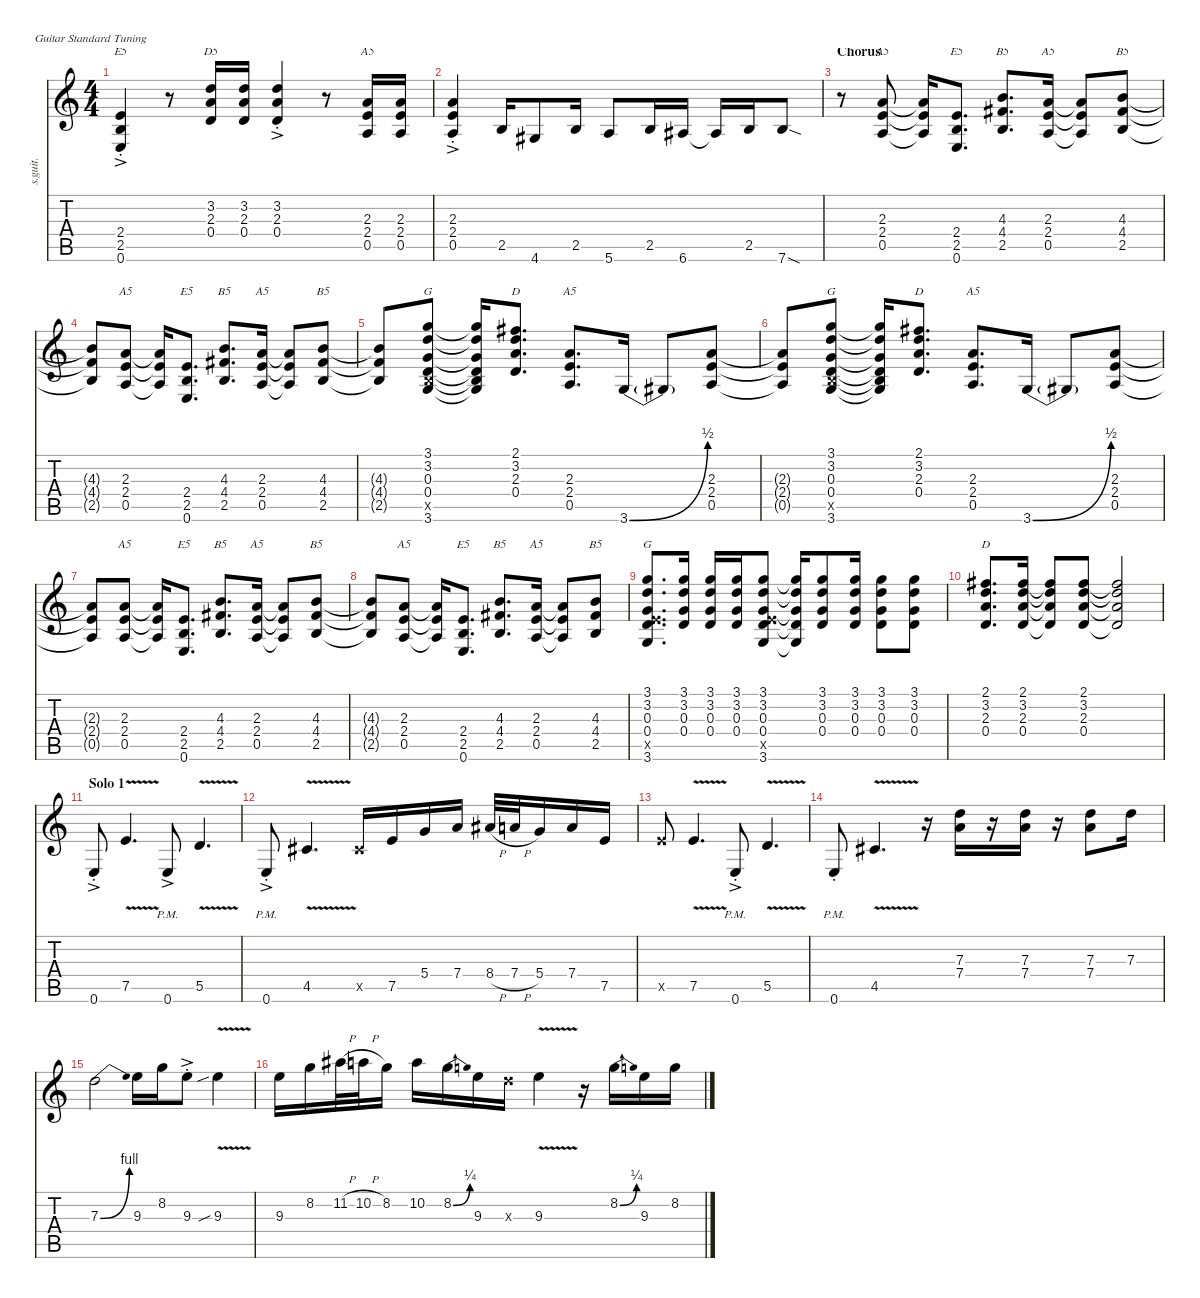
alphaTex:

\defaultSystemsLayout 4
\hideDynamics
\bracketExtendMode nobrackets
\track ("Angus Young - Lead Guitar" "s.guit.") {instrument overdrivenguitar}
\staff {score tabs}
\tuning (E4 B3 G3 D3 A2 E2)
\chord ("E5" 3 1 2 2 0 x) {showdiagram false}
\chord ("D5" 3 1 2 2 0 x) {showdiagram false}
\chord ("A5" 3 1 2 2 0 x) {showdiagram false}
\chord ("B5" 3 1 2 2 0 x) {showdiagram false}
\chord ("G" 3 1 2 2 0 x) {showdiagram false}
\chord ("D" 3 1 2 2 0 x) {showdiagram false}
\ts (4 4)
\tempo (93 hide)
\clef g2
\ks c
(2.4{ac st} 2.5{ac st} 0.6{ac st}).4{ch "E5" lyrics (0 "") lyrics (1 "") lyrics (2 "") lyrics (3 "") lyrics (4 "") dy pp} r.8 (3.2 2.3 0.4).16{ch "D5" lyrics (0 "") lyrics (1 "") lyrics (2 "") lyrics (3 "") lyrics (4 "") dy f} (3.2 2.3 0.4).16{lyrics (0 "") lyrics (1 "") lyrics (2 "") lyrics (3 "") lyrics (4 "")} (3.2{ac st} 2.3{ac st} 0.4{ac st}).4{lyrics (0 "") lyrics (1 "") lyrics (2 "") lyrics (3 "") lyrics (4 "") dy pp} r.8 (2.3 2.4 0.5).16{ch "A5" lyrics (0 "") lyrics (1 "") lyrics (2 "") lyrics (3 "") lyrics (4 "") dy f} (2.3 2.4 0.5).16{lyrics (0 "") lyrics (1 "") lyrics (2 "") lyrics (3 "") lyrics (4 "")} |
(2.3{ac st} 2.4{ac st} 0.5{ac st}).4{lyrics (0 "") lyrics (1 "") lyrics (2 "") lyrics (3 "") lyrics (4 "")} 2.5.16{lyrics (0 "") lyrics (1 "") lyrics (2 "") lyrics (3 "") lyrics (4 "")} 4.6{acc #}.8{lyrics (0 "") lyrics (1 "") lyrics (2 "") lyrics (3 "") lyrics (4 "")} 2.5.16{lyrics (0 "") lyrics (1 "") lyrics (2 "") lyrics (3 "") lyrics (4 "")} 5.6.8{lyrics (0 "") lyrics (1 "") lyrics (2 "") lyrics (3 "") lyrics (4 "")} 2.5.16{lyrics (0 "") lyrics (1 "") lyrics (2 "") lyrics (3 "") lyrics (4 "")} 6.6{acc #}.16{lyrics (0 "") lyrics (1 "") lyrics (2 "") lyrics (3 "") lyrics (4 "")} 6.6{t acc #}.16{lyrics (0 "") lyrics (1 "") lyrics (2 "") lyrics (3 "") lyrics (4 "")} 2.5.16{lyrics (0 "") lyrics (1 "") lyrics (2 "") lyrics (3 "") lyrics (4 "")} 7.6{sod}.8{lyrics (0 "") lyrics (1 "") lyrics (2 "") lyrics (3 "") lyrics (4 "")} |
\section ("" "Chorus")
\tempo (95 hide)
r.8 (2.3 2.4 0.5).8{ch "A5" lyrics (0 "") lyrics (1 "") lyrics (2 "") lyrics (3 "") lyrics (4 "")} (2.3{t} 2.4{t} 0.5{t}).16{lyrics (0 "") lyrics (1 "") lyrics (2 "") lyrics (3 "") lyrics (4 "")} (2.4 2.5 0.6).8{d ch "E5" lyrics (0 "") lyrics (1 "") lyrics (2 "") lyrics (3 "") lyrics (4 "")} (4.3 4.4{acc #} 2.5).8{d ch "B5" lyrics (0 "") lyrics (1 "") lyrics (2 "") lyrics (3 "") lyrics (4 "")} (2.3 2.4 0.5).16{ch "A5" lyrics (0 "") lyrics (1 "") lyrics (2 "") lyrics (3 "") lyrics (4 "")} (2.3{t} 2.4{t} 0.5{t}).8{lyrics (0 "") lyrics (1 "") lyrics (2 "") lyrics (3 "") lyrics (4 "")} (4.3 4.4{acc #} 2.5).8{ch "B5" lyrics (0 "") lyrics (1 "") lyrics (2 "") lyrics (3 "") lyrics (4 "")} |
(4.3{t} 4.4{t acc #} 2.5{t}).8{lyrics (0 "") lyrics (1 "") lyrics (2 "") lyrics (3 "") lyrics (4 "")} (2.3 2.4 0.5).8{ch "A5" lyrics (0 "") lyrics (1 "") lyrics (2 "") lyrics (3 "") lyrics (4 "")} (2.3{t} 2.4{t} 0.5{t}).16{lyrics (0 "") lyrics (1 "") lyrics (2 "") lyrics (3 "") lyrics (4 "")} (2.4 2.5 0.6).8{d ch "E5" lyrics (0 "") lyrics (1 "") lyrics (2 "") lyrics (3 "") lyrics (4 "")} (4.3 4.4{acc #} 2.5).8{d ch "B5" lyrics (0 "") lyrics (1 "") lyrics (2 "") lyrics (3 "") lyrics (4 "")} (2.3 2.4 0.5).16{ch "A5" lyrics (0 "") lyrics (1 "") lyrics (2 "") lyrics (3 "") lyrics (4 "")} (2.3{t} 2.4{t} 0.5{t}).8{lyrics (0 "") lyrics (1 "") lyrics (2 "") lyrics (3 "") lyrics (4 "")} (4.3 4.4{acc #} 2.5).8{ch "B5" lyrics (0 "") lyrics (1 "") lyrics (2 "") lyrics (3 "") lyrics (4 "")} |
(4.3{t} 4.4{t acc #} 2.5{t}).8{lyrics (0 "") lyrics (1 "") lyrics (2 "") lyrics (3 "") lyrics (4 "")} (3.1 3.2 0.3 0.4 2.5{x} 3.6).8{ch "G" lyrics (0 "") lyrics (1 "") lyrics (2 "") lyrics (3 "") lyrics (4 "")} (3.1{t} 3.2{t} 0.3{t} 0.4{t} 2.5{t} 3.6{t}).16{lyrics (0 "") lyrics (1 "") lyrics (2 "") lyrics (3 "") lyrics (4 "")} (2.1{acc #} 3.2 2.3 0.4).8{d ch "D" lyrics (0 "") lyrics (1 "") lyrics (2 "") lyrics (3 "") lyrics (4 "")} (2.3 2.4 0.5).8{d ch "A5" lyrics (0 "") lyrics (1 "") lyrics (2 "") lyrics (3 "") lyrics (4 "")} 3.6{be (bend 0 0 15 2)}.16{lyrics (0 "") lyrics (1 "") lyrics (2 "") lyrics (3 "") lyrics (4 "")} 3.6{t}.8{lyrics (0 "") lyrics (1 "") lyrics (2 "") lyrics (3 "") lyrics (4 "")} (2.3 2.4 0.5).8{lyrics (0 "") lyrics (1 "") lyrics (2 "") lyrics (3 "") lyrics (4 "")} |
(2.3{t} 2.4{t} 0.5{t}).8{lyrics (0 "") lyrics (1 "") lyrics (2 "") lyrics (3 "") lyrics (4 "")} (3.1 3.2 0.3 0.4 2.5{x} 3.6).8{ch "G" lyrics (0 "") lyrics (1 "") lyrics (2 "") lyrics (3 "") lyrics (4 "")} (3.1{t} 3.2{t} 0.3{t} 0.4{t} 2.5{t} 3.6{t}).16{lyrics (0 "") lyrics (1 "") lyrics (2 "") lyrics (3 "") lyrics (4 "")} (2.1{acc #} 3.2 2.3 0.4).8{d ch "D" lyrics (0 "") lyrics (1 "") lyrics (2 "") lyrics (3 "") lyrics (4 "")} (2.3 2.4 0.5).8{d ch "A5" lyrics (0 "") lyrics (1 "") lyrics (2 "") lyrics (3 "") lyrics (4 "")} 3.6{be (bend 0 0 15 2)}.16{lyrics (0 "") lyrics (1 "") lyrics (2 "") lyrics (3 "") lyrics (4 "")} 3.6{t}.8{lyrics (0 "") lyrics (1 "") lyrics (2 "") lyrics (3 "") lyrics (4 "")} (2.3 2.4 0.5).8{lyrics (0 "") lyrics (1 "") lyrics (2 "") lyrics (3 "") lyrics (4 "")} |
\tempo (97 hide)
(2.3{t} 2.4{t} 0.5{t}).8{lyrics (0 "") lyrics (1 "") lyrics (2 "") lyrics (3 "") lyrics (4 "")} (2.3 2.4 0.5).8{ch "A5" lyrics (0 "") lyrics (1 "") lyrics (2 "") lyrics (3 "") lyrics (4 "")} (2.3{t} 2.4{t} 0.5{t}).16{lyrics (0 "") lyrics (1 "") lyrics (2 "") lyrics (3 "") lyrics (4 "")} (2.4 2.5 0.6).8{d ch "E5" lyrics (0 "") lyrics (1 "") lyrics (2 "") lyrics (3 "") lyrics (4 "")} (4.3 4.4{acc #} 2.5).8{d ch "B5" lyrics (0 "") lyrics (1 "") lyrics (2 "") lyrics (3 "") lyrics (4 "")} (2.3 2.4 0.5).16{ch "A5" lyrics (0 "") lyrics (1 "") lyrics (2 "") lyrics (3 "") lyrics (4 "")} (2.3{t} 2.4{t} 0.5{t}).8{lyrics (0 "") lyrics (1 "") lyrics (2 "") lyrics (3 "") lyrics (4 "")} (4.3 4.4{acc #} 2.5).8{ch "B5" lyrics (0 "") lyrics (1 "") lyrics (2 "") lyrics (3 "") lyrics (4 "")} |
(4.3{t} 4.4{t acc #} 2.5{t}).8{lyrics (0 "") lyrics (1 "") lyrics (2 "") lyrics (3 "") lyrics (4 "")} (2.3 2.4 0.5).8{ch "A5" lyrics (0 "") lyrics (1 "") lyrics (2 "") lyrics (3 "") lyrics (4 "")} (2.3{t} 2.4{t} 0.5{t}).16{lyrics (0 "") lyrics (1 "") lyrics (2 "") lyrics (3 "") lyrics (4 "")} (2.4 2.5 0.6).8{d ch "E5" lyrics (0 "") lyrics (1 "") lyrics (2 "") lyrics (3 "") lyrics (4 "")} (4.3 4.4{acc #} 2.5).8{d ch "B5" lyrics (0 "") lyrics (1 "") lyrics (2 "") lyrics (3 "") lyrics (4 "")} (2.3 2.4 0.5).16{ch "A5" lyrics (0 "") lyrics (1 "") lyrics (2 "") lyrics (3 "") lyrics (4 "")} (2.3{t} 2.4{t} 0.5{t}).8{lyrics (0 "") lyrics (1 "") lyrics (2 "") lyrics (3 "") lyrics (4 "")} (4.3 4.4{acc #} 2.5).8{ch "B5" lyrics (0 "") lyrics (1 "") lyrics (2 "") lyrics (3 "") lyrics (4 "")} |
(7.5{x} 3.1 3.2 0.3 0.4 3.6).8{d ch "G" lyrics (0 "") lyrics (1 "") lyrics (2 "") lyrics (3 "") lyrics (4 "")} (3.1 3.2 0.3 0.4).16{lyrics (0 "") lyrics (1 "") lyrics (2 "") lyrics (3 "") lyrics (4 "")} (3.1 3.2 0.3 0.4).16{lyrics (0 "") lyrics (1 "") lyrics (2 "") lyrics (3 "") lyrics (4 "")} (3.1 3.2 0.3 0.4).16{lyrics (0 "") lyrics (1 "") lyrics (2 "") lyrics (3 "") lyrics (4 "")} (7.5{x} 3.1 3.2 0.3 0.4 3.6).8{lyrics (0 "") lyrics (1 "") lyrics (2 "") lyrics (3 "") lyrics (4 "")} (3.1{t} 3.2{t} 0.3{t} 0.4{t} 3.6{t}).16{lyrics (0 "") lyrics (1 "") lyrics (2 "") lyrics (3 "") lyrics (4 "")} (3.1 3.2 0.3 0.4).8{lyrics (0 "") lyrics (1 "") lyrics (2 "") lyrics (3 "") lyrics (4 "")} (3.1 3.2 0.3 0.4).16{lyrics (0 "") lyrics (1 "") lyrics (2 "") lyrics (3 "") lyrics (4 "")} (3.1 3.2 0.3 0.4).8{lyrics (0 "") lyrics (1 "") lyrics (2 "") lyrics (3 "") lyrics (4 "")} (3.1 3.2 0.3 0.4).8{lyrics (0 "") lyrics (1 "") lyrics (2 "") lyrics (3 "") lyrics (4 "")} |
(2.1{acc #} 3.2 2.3 0.4).8{d ch "D" lyrics (0 "") lyrics (1 "") lyrics (2 "") lyrics (3 "") lyrics (4 "")} (2.1{acc #} 3.2 2.3 0.4).16{lyrics (0 "") lyrics (1 "") lyrics (2 "") lyrics (3 "") lyrics (4 "")} (2.1{t acc #} 3.2{t} 2.3{t} 0.4{t}).8{lyrics (0 "") lyrics (1 "") lyrics (2 "") lyrics (3 "") lyrics (4 "")} (2.1{acc #} 3.2 2.3 0.4).8{lyrics (0 "") lyrics (1 "") lyrics (2 "") lyrics (3 "") lyrics (4 "")} (2.1{t acc #} 3.2{t} 2.3{t} 0.4{t}).2{lyrics (0 "") lyrics (1 "") lyrics (2 "") lyrics (3 "") lyrics (4 "")} |
\section ("" "Solo 1")
\tempo (95 hide)
0.6{ac st}.8{lyrics (0 "") lyrics (1 "") lyrics (2 "") lyrics (3 "") lyrics (4 "") dy pp} 7.5{v}.4{d lyrics (0 "") lyrics (1 "") lyrics (2 "") lyrics (3 "") lyrics (4 "") dy f} 0.6{ac pm}.8{lyrics (0 "") lyrics (1 "") lyrics (2 "") lyrics (3 "") lyrics (4 "") dy pp} 5.5{v}.4{d lyrics (0 "") lyrics (1 "") lyrics (2 "") lyrics (3 "") lyrics (4 "") dy f} |
0.6{ac pm st}.8{lyrics (0 "") lyrics (1 "") lyrics (2 "") lyrics (3 "") lyrics (4 "") dy pp} 4.5{v acc #}.4{d lyrics (0 "") lyrics (1 "") lyrics (2 "") lyrics (3 "") lyrics (4 "") dy f} 4.5{x acc #}.16{lyrics (0 "") lyrics (1 "") lyrics (2 "") lyrics (3 "") lyrics (4 "")} 7.5.16{lyrics (0 "") lyrics (1 "") lyrics (2 "") lyrics (3 "") lyrics (4 "")} 5.4.16{lyrics (0 "") lyrics (1 "") lyrics (2 "") lyrics (3 "") lyrics (4 "")} 7.4.16{lyrics (0 "") lyrics (1 "") lyrics (2 "") lyrics (3 "") lyrics (4 "")} 8.4{h acc #}.32{lyrics (0 "") lyrics (1 "") lyrics (2 "") lyrics (3 "") lyrics (4 "")} 7.4{h}.32{lyrics (0 "") lyrics (1 "") lyrics (2 "") lyrics (3 "") lyrics (4 "")} 5.4.16{lyrics (0 "") lyrics (1 "") lyrics (2 "") lyrics (3 "") lyrics (4 "")} 7.4.16{lyrics (0 "") lyrics (1 "") lyrics (2 "") lyrics (3 "") lyrics (4 "")} 7.5.16{lyrics (0 "") lyrics (1 "") lyrics (2 "") lyrics (3 "") lyrics (4 "")} |
7.5{x}.8{lyrics (0 "") lyrics (1 "") lyrics (2 "") lyrics (3 "") lyrics (4 "") dy pp} 7.5{v}.4{d lyrics (0 "") lyrics (1 "") lyrics (2 "") lyrics (3 "") lyrics (4 "") dy f} 0.6{ac pm st}.8{lyrics (0 "") lyrics (1 "") lyrics (2 "") lyrics (3 "") lyrics (4 "") dy pp} 5.5{v}.4{d lyrics (0 "") lyrics (1 "") lyrics (2 "") lyrics (3 "") lyrics (4 "") dy f} |
0.6{pm st}.8{lyrics (0 "") lyrics (1 "") lyrics (2 "") lyrics (3 "") lyrics (4 "") dy pp} 4.5{v acc #}.4{d lyrics (0 "") lyrics (1 "") lyrics (2 "") lyrics (3 "") lyrics (4 "") dy f} r.16 (7.3 7.4).16{lyrics (0 "") lyrics (1 "") lyrics (2 "") lyrics (3 "") lyrics (4 "")} r.16 (7.3 7.4).16{lyrics (0 "") lyrics (1 "") lyrics (2 "") lyrics (3 "") lyrics (4 "")} r.16 (7.3 7.4).8{lyrics (0 "") lyrics (1 "") lyrics (2 "") lyrics (3 "") lyrics (4 "")} 7.3.16{lyrics (0 "") lyrics (1 "") lyrics (2 "") lyrics (3 "") lyrics (4 "")} |
7.3{be (bend 0 0 15 4)}.2{lyrics (0 "") lyrics (1 "") lyrics (2 "") lyrics (3 "") lyrics (4 "")} 9.3.16{lyrics (0 "") lyrics (1 "") lyrics (2 "") lyrics (3 "") lyrics (4 "")} 8.2.16{lyrics (0 "") lyrics (1 "") lyrics (2 "") lyrics (3 "") lyrics (4 "")} 9.3{ac st}.8{lyrics (0 "") lyrics (1 "") lyrics (2 "") lyrics (3 "") lyrics (4 "") dy pp} 9.3{v sib}.4{lyrics (0 "") lyrics (1 "") lyrics (2 "") lyrics (3 "") lyrics (4 "") dy f} |
9.3.16{lyrics (0 "") lyrics (1 "") lyrics (2 "") lyrics (3 "") lyrics (4 "")} 8.2.16{lyrics (0 "") lyrics (1 "") lyrics (2 "") lyrics (3 "") lyrics (4 "")} 11.2{h acc #}.32{lyrics (0 "") lyrics (1 "") lyrics (2 "") lyrics (3 "") lyrics (4 "")} 10.2{h}.32{lyrics (0 "") lyrics (1 "") lyrics (2 "") lyrics (3 "") lyrics (4 "")} 8.2.16{lyrics (0 "") lyrics (1 "") lyrics (2 "") lyrics (3 "") lyrics (4 "")} 10.2.16{lyrics (0 "") lyrics (1 "") lyrics (2 "") lyrics (3 "") lyrics (4 "")} 8.2{be (bend 0 0 30 1)}.16{lyrics (0 "") lyrics (1 "") lyrics (2 "") lyrics (3 "") lyrics (4 "")} 9.3.16{lyrics (0 "") lyrics (1 "") lyrics (2 "") lyrics (3 "") lyrics (4 "")} 7.3{x}.16{lyrics (0 "") lyrics (1 "") lyrics (2 "") lyrics (3 "") lyrics (4 "")} 9.3{v}.4{lyrics (0 "") lyrics (1 "") lyrics (2 "") lyrics (3 "") lyrics (4 "")} r.16 8.2{be (bend 0 0 30 1)}.16{lyrics (0 "") lyrics (1 "") lyrics (2 "") lyrics (3 "") lyrics (4 "")} 9.3.16{lyrics (0 "") lyrics (1 "") lyrics (2 "") lyrics (3 "") lyrics (4 "")} 8.2.16{lyrics (0 "") lyrics (1 "") lyrics (2 "") lyrics (3 "") lyrics (4 "")}
